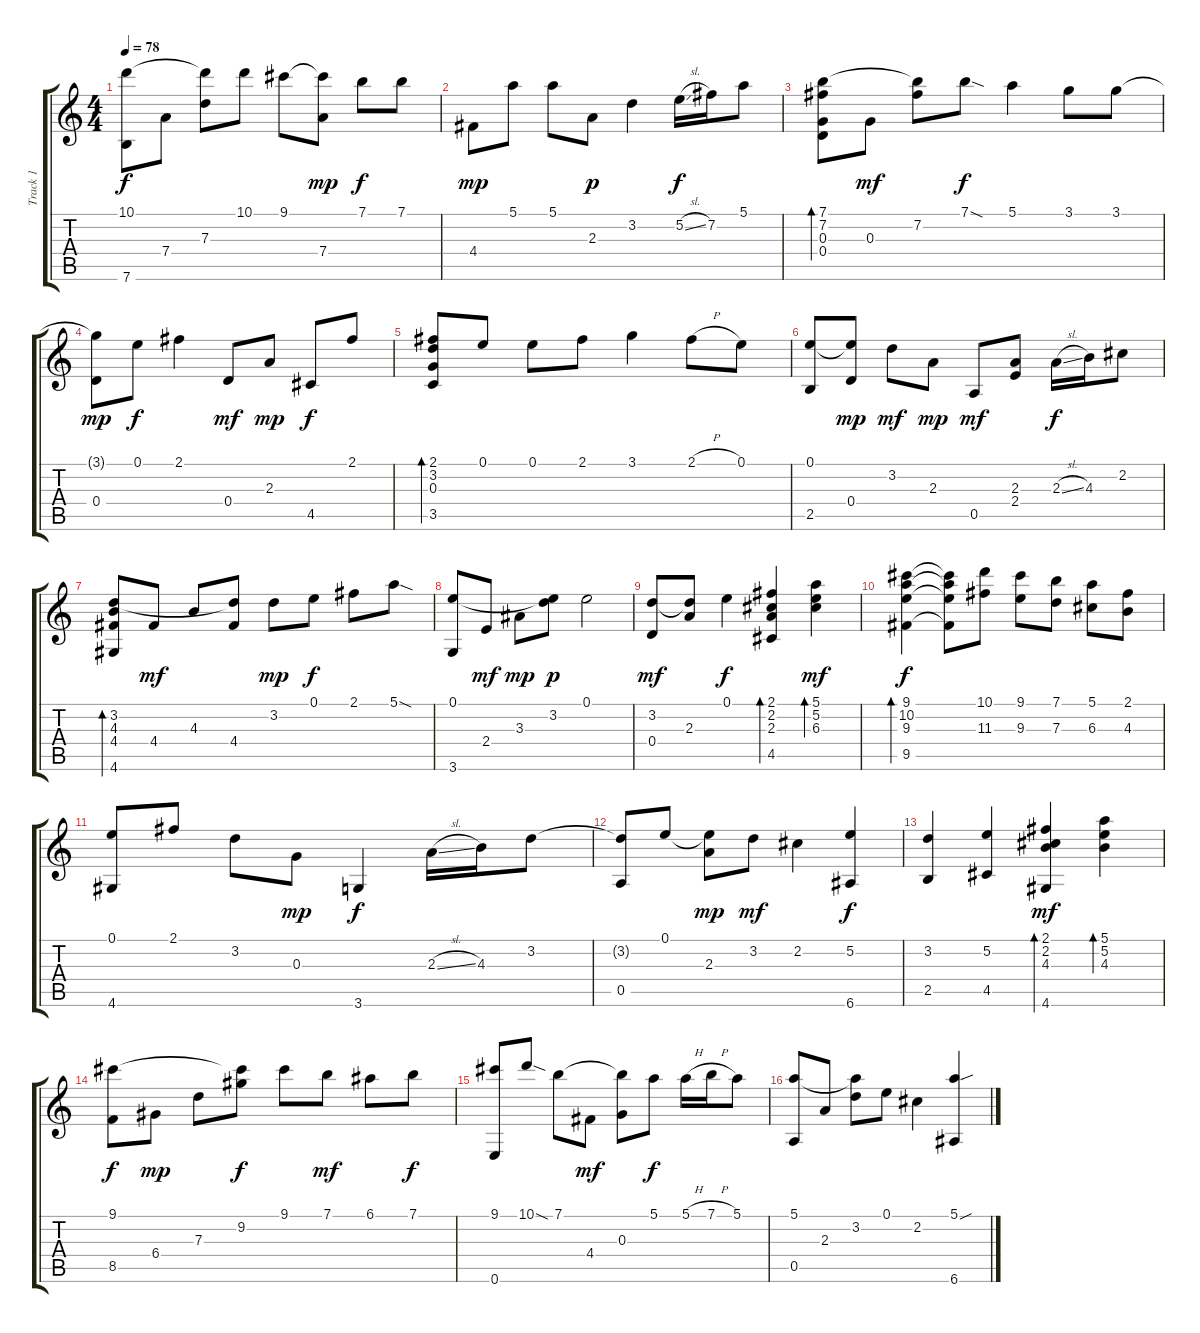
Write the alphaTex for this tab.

\track ("Track 1" "Track 1") {instrument acousticguitarnylon}
\staff {score tabs}
\tuning (E4 B3 G3 D3 A2 E2) {hide}
\ts (4 4)
\tempo 78
\clef g2
\ks c
(10.1 7.6).8{dy f} 7.4.8 (10.1{t} 7.3).8 10.1.8 9.1.8 (9.1{t} 7.4).8{dy mp} 7.1.8{dy f} 7.1.8 |
4.4.8{dy mp} 5.1.8 5.1.8 2.3.8{dy p} 3.2.4 5.2{sl}.16{dy f} 7.2.16 5.1.8 |
(7.1 7.2 0.3 0.4).8{bd 240} 0.3.8{dy mf} (7.1{t} 7.2).8 7.1{sod}.8{dy f} 5.1.4 3.1.8 3.1.8 |
(3.1{t} 0.4).8{dy mp} 0.1.8{dy f} 2.1.4 0.4.8{dy mf} 2.3.8{dy mp} 4.5.8{dy f} 2.1.8 |
(2.1 3.2 0.3 3.5).8{bd 240} 0.1.8 0.1.8 2.1.8 3.1.4 2.1{h}.8 0.1.8 |
(0.1 2.5).8 (0.1{t} 0.4).8{dy mp} 3.2.8{dy mf} 2.3.8{dy mp} 0.5.8{dy mf} (2.3 2.4).8 2.3{sl}.16{dy f} 4.3.16 2.2.8 |
(3.2 4.3 4.4 4.6).8{bd 480} 4.4.8{dy mf} 4.3.8 (3.2{t} 4.4).8 3.2.8{dy mp} 0.1.8{dy f} 2.1.8 5.1{sod}.8 |
(0.1 3.6).8 2.4.8{dy mf} 3.3.8{dy mp} (0.1{t} 3.2).8{dy p} 0.1.2 |
(3.2 0.4).8{dy mf} (3.2{t} 2.3).8 0.1.4{dy f} (2.1 2.2 2.3 4.5).4{bd 240} (5.1 5.2 6.3).4{bd 240 dy mf} |
(9.1 10.2 9.3 9.5).4{bd 240 dy f} (9.1{t} 10.2{t} 9.3{t} 9.5{t}).8 (10.1 11.3).8 (9.1 9.3).8 (7.1 7.3).8 (5.1 6.3).8 (2.1 4.3).8 |
(0.1 4.6).8 2.1.8 3.2.8 0.3.8{dy mp} 3.6.4{dy f} 2.3{sl}.16 4.3.16 3.2.8 |
(3.2{t} 0.5).8 0.1.8 (0.1{t} 2.3).8{dy mp} 3.2.8{dy mf} 2.2.4 (5.2 6.6).4{dy f} |
(3.2 2.5).4 (5.2 4.5).4 (2.1 2.2 4.3 4.6).4{bd 240 dy mf} (5.1 5.2 4.3).4{bd 240} |
(9.1 8.5).8{dy f} 6.4.8{dy mp} 7.3.8 (9.1{t} 9.2).8{dy f} 9.1.8 7.1.8{dy mf} 6.1.8 7.1.8{dy f} |
(9.1 0.6).8 10.1{sod}.8 7.1.8 4.4.8{dy mf} (7.1{t} 0.3).8 5.1.8{dy f} 5.1{h}.16 7.1{h}.16 5.1.8 |
(5.1 0.5).8 2.3.8 (5.1{t} 3.2).8 0.1.8 2.2.4 (5.1{sou} 6.6).4
